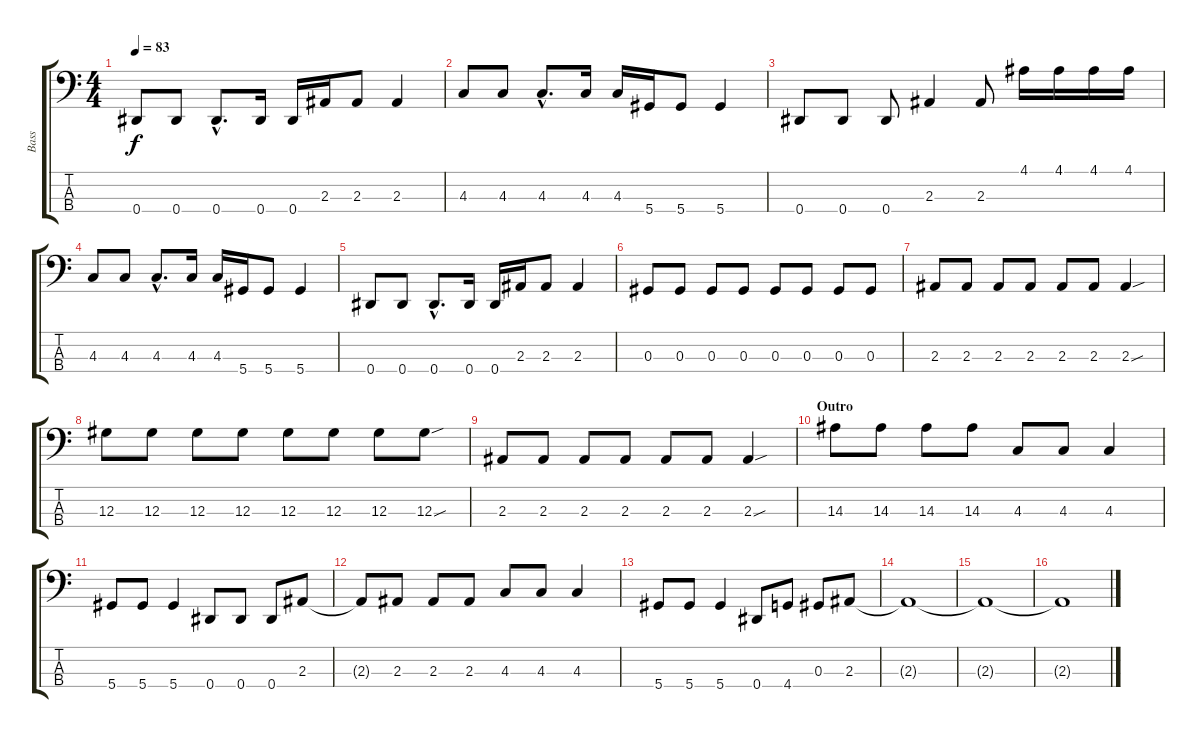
\track ("Bass" "Bass") {instrument electricbassfinger}
\staff {score tabs}
\tuning (Gb2 Db2 Ab1 Eb1) {hide}
\ts (4 4)
\tempo 83
\clef f4
\ks c
0.4.8{dy f} 0.4.8 0.4{hac}.8{d} 0.4.16 0.4.16 2.3.16 2.3.8 2.3.4 |
4.3.8 4.3.8 4.3{hac}.8{d} 4.3.16 4.3.16 5.4.16 5.4.8 5.4.4 |
0.4.8 0.4.8 0.4.8 2.3.4 2.3.8 4.1.16 4.1.16 4.1.16 4.1.16 |
4.3.8 4.3.8 4.3{hac}.8{d} 4.3.16 4.3.16 5.4.16 5.4.8 5.4.4 |
0.4.8 0.4.8 0.4{hac}.8{d} 0.4.16 0.4.16 2.3.16 2.3.8 2.3.4 |
0.3.8 0.3.8 0.3.8 0.3.8 0.3.8 0.3.8 0.3.8 0.3.8 |
2.3.8 2.3.8 2.3.8 2.3.8 2.3.8 2.3.8 2.3{sou}.4 |
12.3.8 12.3.8 12.3.8 12.3.8 12.3.8 12.3.8 12.3.8 12.3{sou}.8 |
2.3.8 2.3.8 2.3.8 2.3.8 2.3.8 2.3.8 2.3{sou}.4 |
\section ("" "Outro")
14.3.8 14.3.8 14.3.8 14.3.8 4.3.8 4.3.8 4.3.4 |
5.4.8 5.4.8 5.4.4 0.4.8 0.4.8 0.4.8 2.3.8 |
2.3{t}.8 2.3.8 2.3.8 2.3.8 4.3.8 4.3.8 4.3.4 |
5.4.8 5.4.8 5.4.4 0.4.8 4.4.8 0.3.8 2.3.8 |
2.3{t}.1{volume 0} |
2.3{t}.1 |
2.3{t}.1
